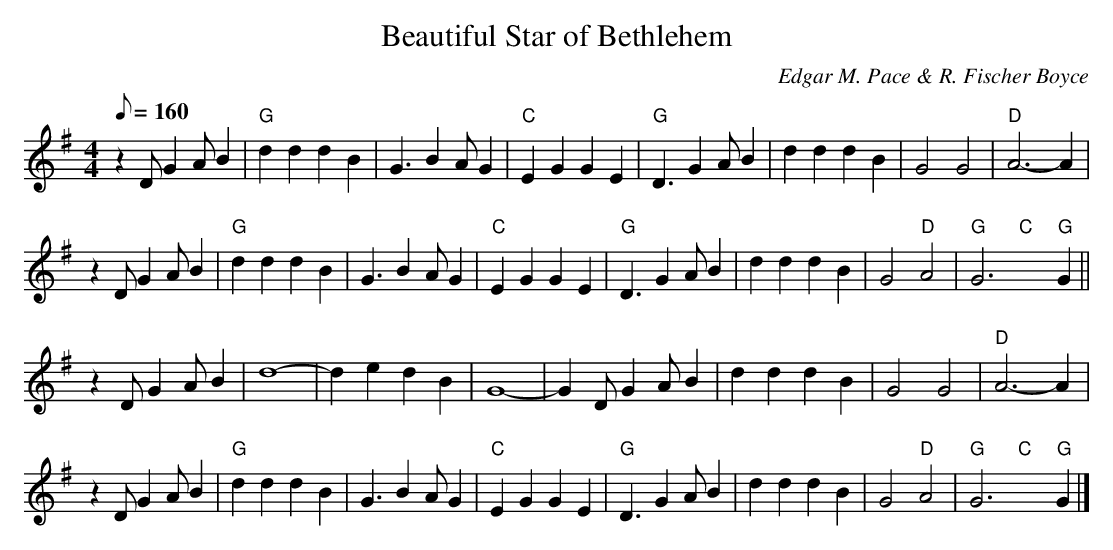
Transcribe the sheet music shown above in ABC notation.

X:1
T:Beautiful Star of Bethlehem
C:Edgar M. Pace & R. Fischer Boyce
M:4/4
L:1/8
Q:160
K:G
V:1
z2D G2AB2 | "G"d2 d2 d2 B2 | G3 B2AG2 | "C" E2 G2 G2 E2 | "G"D3 G2AB2 | d2 d2 d2 B2 | G4 G4 | "D"A6-A2 |
z2D G2AB2 | "G" d2 d2 d2 B2 | G3 B2AG2 | "C" E2 G2 G2 E2 | "G"D3 G2AB2 | d2 d2 d2 B2 | G4 "D"A4 | "G"G6-"C"xx"G"G2 ||
z2D G2AB2 | d8- | d2e2d2 B2 |G8- | G2 D G2AB2 | d2 d2 d2 B2| G4 G4 | "D"A6-A2 |
z2D G2AB2 | "G" d2 d2 d2 B2 | G3 B2AG2 | "C" E2 G2 G2 E2 | "G"D3 G2AB2 | d2 d2 d2 B2 | G4 "D"A4 | "G"G6-"C"xx"G"G2 |]
